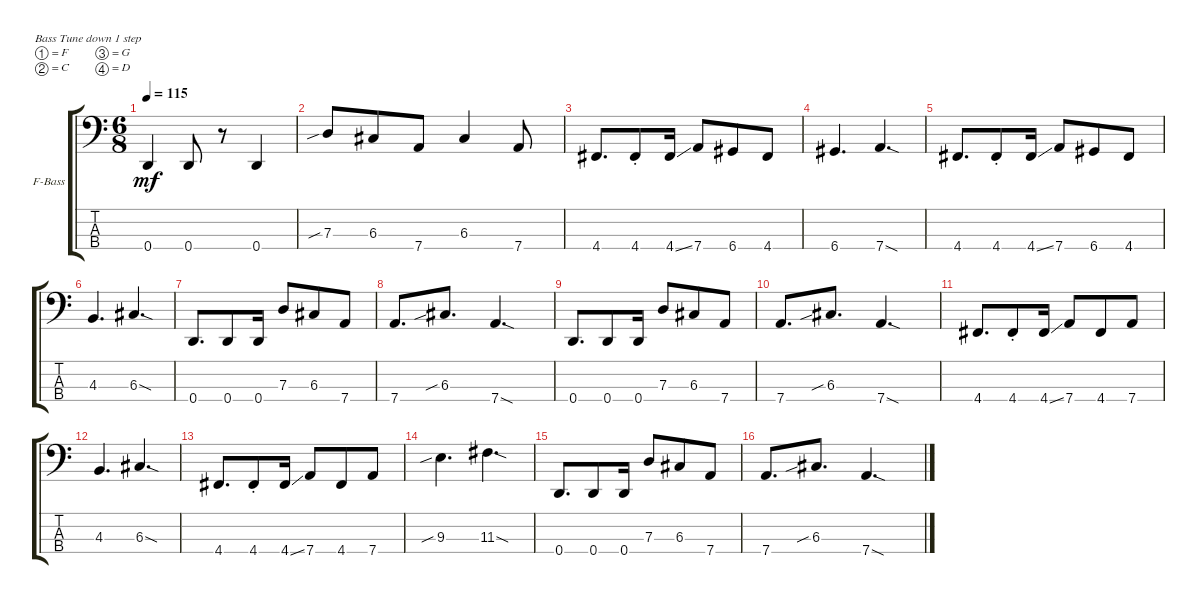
\bracketExtendMode groupsimilarinstruments
\firstSystemTrackNameOrientation horizontal
\otherSystemsTrackNameOrientation horizontal
\track ("Fretless Bass" "F-Bass") {instrument fretlessbass}
\staff {score tabs}
\tuning (F2 C2 G1 D1)
\ts (6 8)
\tempo 115
\clef f4
\ks c
0.4.4{dy mf} 0.4.8 r.8 0.4.4 |
7.3{sib}.8 6.3.8 7.4.8 6.3.4 7.4.8 |
4.4.8{d} 4.4{st}.8 4.4{ss}.16 7.4.8 6.4.8 4.4.8 |
6.4.4{d} 7.4{sod}.4{d} |
4.4.8{d} 4.4{st}.8 4.4{ss}.16 7.4.8 6.4.8 4.4.8 |
4.3.4{d} 6.3{sod}.4{d} |
0.4.8{d} 0.4.8 0.4.16 7.3.8 6.3.8 7.4.8 |
7.4.8{d} 6.3{sib}.8{d} 7.4{sod}.4{d} |
0.4.8{d} 0.4.8 0.4.16 7.3.8 6.3.8 7.4.8 |
7.4.8{d} 6.3{sib}.8{d} 7.4{sod}.4{d} |
4.4.8{d} 4.4{st}.8 4.4{ss}.16 7.4.8 4.4.8 7.4.8 |
4.3.4{d} 6.3{sod}.4{d} |
4.4.8{d} 4.4{st}.8 4.4{ss}.16 7.4.8 4.4.8 7.4.8 |
9.3{sib}.4{d} 11.3{sod}.4{d} |
0.4.8{d} 0.4.8 0.4.16 7.3.8 6.3.8 7.4.8 |
7.4.8{d} 6.3{sib}.8{d} 7.4{sod}.4{d}
